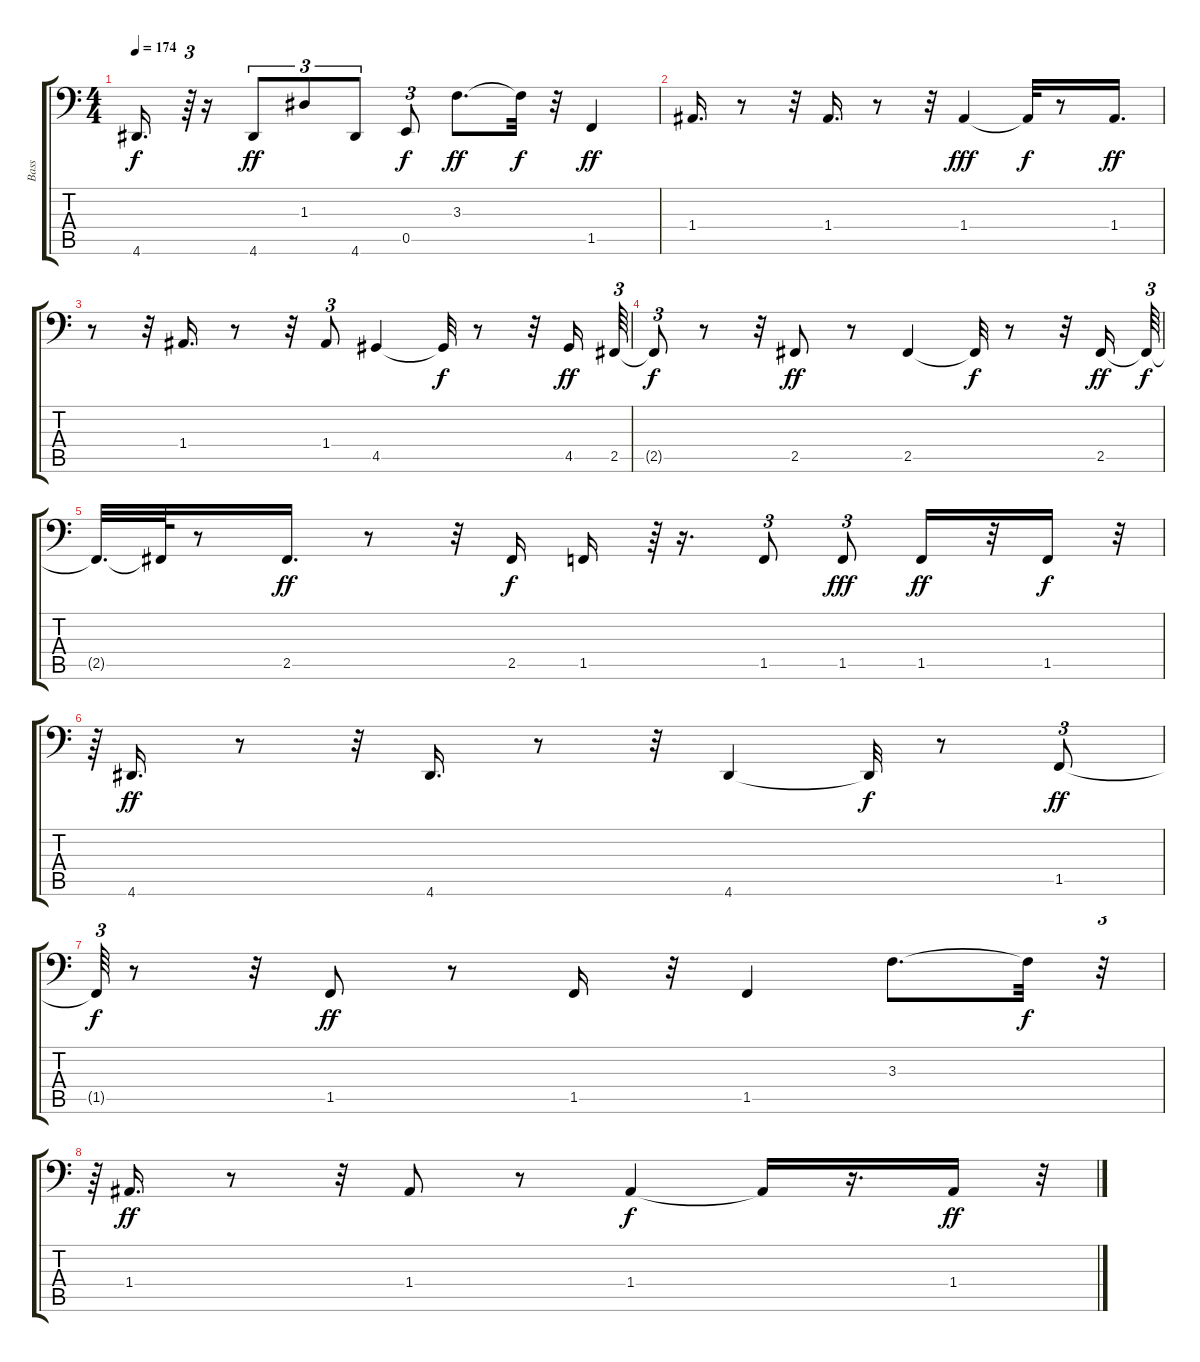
\track ("Bass" "Bass") {instrument electricbassfinger}
\staff {score tabs}
\tuning (C3 G2 D2 A1 E1 B0) {hide}
\ts (4 4)
\tempo 174
\clef f4
\ks c
4.6.16{d dy f} r.64{tu (3 2)} r.16 4.6.8{tu (3 2) dy ff} 1.3.8{tu (3 2)} 4.6.8{tu (3 2)} 0.5.8{tu (3 2) dy f} 3.3.8{d dy ff} 3.3{t}.32{dy f} r.32 1.5.4{dy ff} |
1.4.16{d} r.8 r.32 1.4.16{d} r.8 r.32 1.4.4{dy fff} 1.4{t}.32{dy f} r.8 1.4.16{d dy ff} |
r.8 r.32 1.4.16{d} r.8 r.32 1.4.8{tu (3 2)} 4.5.4 4.5{t}.32{dy f} r.8 r.32 4.5.16{dy ff} 2.5.64{tu (3 2)} |
2.5{t}.8{tu (3 2) dy f} r.8 r.32 2.5.8{dy ff} r.8 2.5.4 2.5{t}.32{dy f} r.8 r.32 2.5.16{dy ff} 2.5{t}.64{tu (3 2) dy f} |
2.5{t}.32{d} 2.5{t}.64 r.8 2.5.16{d dy ff} r.8 r.32 2.5.16{dy f} 1.5.16 r.64{tu (3 2)} r.16{d} 1.5.8{tu (3 2)} 1.5.8{tu (3 2) dy fff} 1.5.16{dy ff} r.32 1.5.16{dy f} r.32{tu (3 2)} |
r.64{tu (3 2)} 4.6.16{d dy ff} r.8 r.32 4.6.16{d} r.8 r.32 4.6.4 4.6{t}.32{dy f} r.8 1.5.8{tu (3 2) dy ff} |
1.5{t}.64{tu (3 2) dy f} r.8 r.32 1.5.8{dy ff} r.8 1.5.16 r.32 1.5.4 3.3.8{d} 3.3{t}.32{dy f} r.32{tu (3 2)} |
r.64{tu (3 2)} 1.4.16{d dy ff} r.8 r.32 1.4.8 r.8 1.4.4{dy f} 1.4{t}.16 r.16{d} 1.4.16{dy ff} r.32{tu (3 2)}
